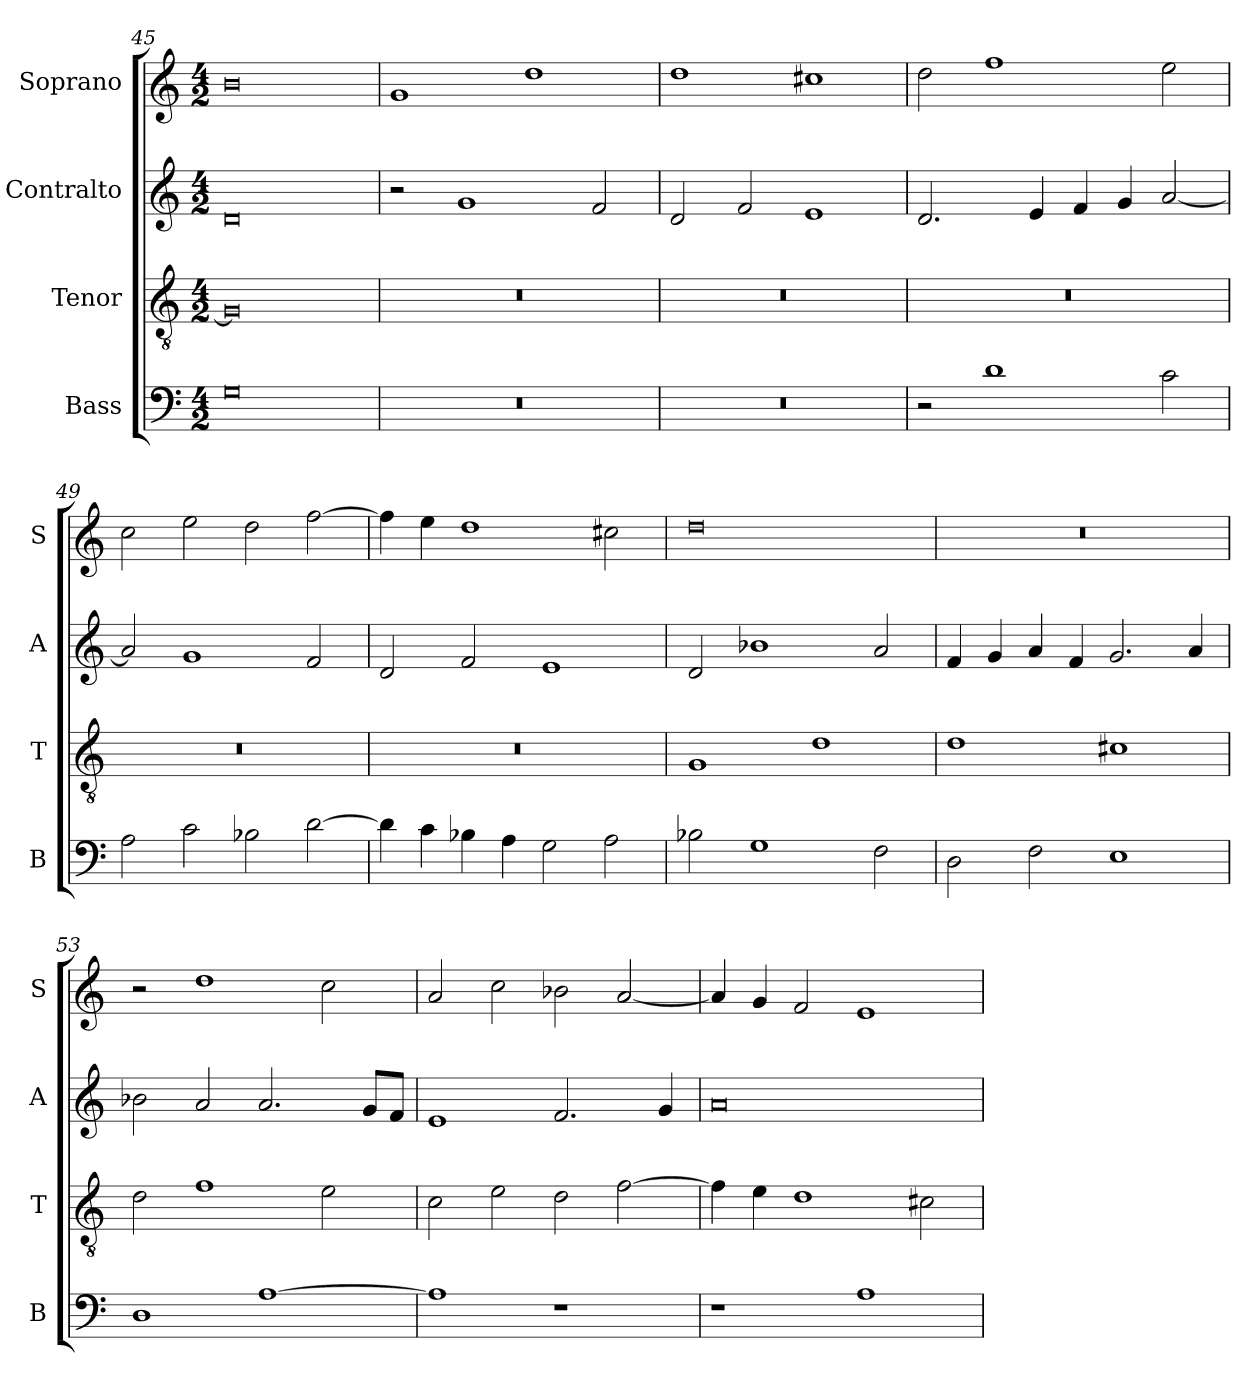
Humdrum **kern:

**kern	**kern	**kern	**kern
*part4	*part3	*part2	*part1
*staff4	*staff3	*staff2	*staff1
*I"Bass	*I"Tenor	*I"Contralto	*I"Soprano
*I'B	*I'T	*I'A	*I'S
*clefF4	*clefGv2	*clefG2	*clefG2
*k[]	*k[]	*k[]	*k[]
*M4/2	*M4/2	*M4/2	*M4/2
=45	=45	=45	=45
0G	0G]	0d	0b
=46	=46	=46	=46
0r	0r	2r	1g
.	.	1g	.
.	.	.	1dd
.	.	2f	.
=47	=47	=47	=47
0r	0r	2d	1dd
.	.	2f	.
.	.	1e	1cc#X
=48	=48	=48	=48
2r	0r	2.d	2dd
1d	.	.	1ff
.	.	4e	.
.	.	4f	.
.	.	4g	.
2c	.	[2a	2ee
=49	=49	=49	=49
2A	0r	2a]	2cc
2c	.	1g	2ee
2B-X	.	.	2dd
[2d	.	2f	[2ff
=50	=50	=50	=50
4d]	0r	2d	4ff]
4c	.	.	4ee
4B-X	.	2f	1dd
4A	.	.	.
2G	.	1e	.
2A	.	.	2cc#X
=51	=51	=51	=51
2B-X	1G	2d	0dd
1G	.	1b-X	.
.	1d	.	.
2F	.	2a	.
=52	=52	=52	=52
2D	1d	4f	0r
.	.	4g	.
2F	.	4a	.
.	.	4f	.
1E	1c#X	2.g	.
.	.	4a	.
=53	=53	=53	=53
1D	2d	2b-X	2r
.	1f	2a	1dd
[1A	.	2.a	.
.	2e	.	2cc
.	.	8g/L	.
.	.	8f/J	.
=54	=54	=54	=54
1A]	2c	1e	2a
.	2e	.	2cc
1r	2d	2.f	2b-X
.	[2f	.	[2a
.	.	4g	.
=55	=55	=55	=55
1r	4f]	0a	4a]
.	4e	.	4g
.	1d	.	2f
1A	.	.	1e
.	2c#X	.	.
=	=	=	=
*-	*-	*-	*-
